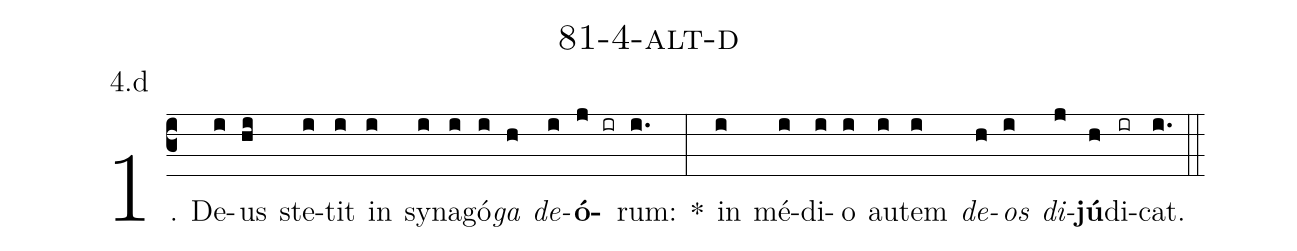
name: 81-4-alt-d;
annotation: 4.d;
%%
(c3)1. De(i)us(hi) ste(i)tit(i) in(i) sy(i)na(i)gó(i)<i>ga</i>(h) <i>de</i>(i)<b>ó</b>(j ir)rum:(i.) *(:) in(i) mé(i)di(i)o(i) au(i)tem(i) <i>de</i>(h)<i>os</i>(i) <i>di</i>(j)<b>jú</b>(h)di(ir)cat.(i.) (::)
